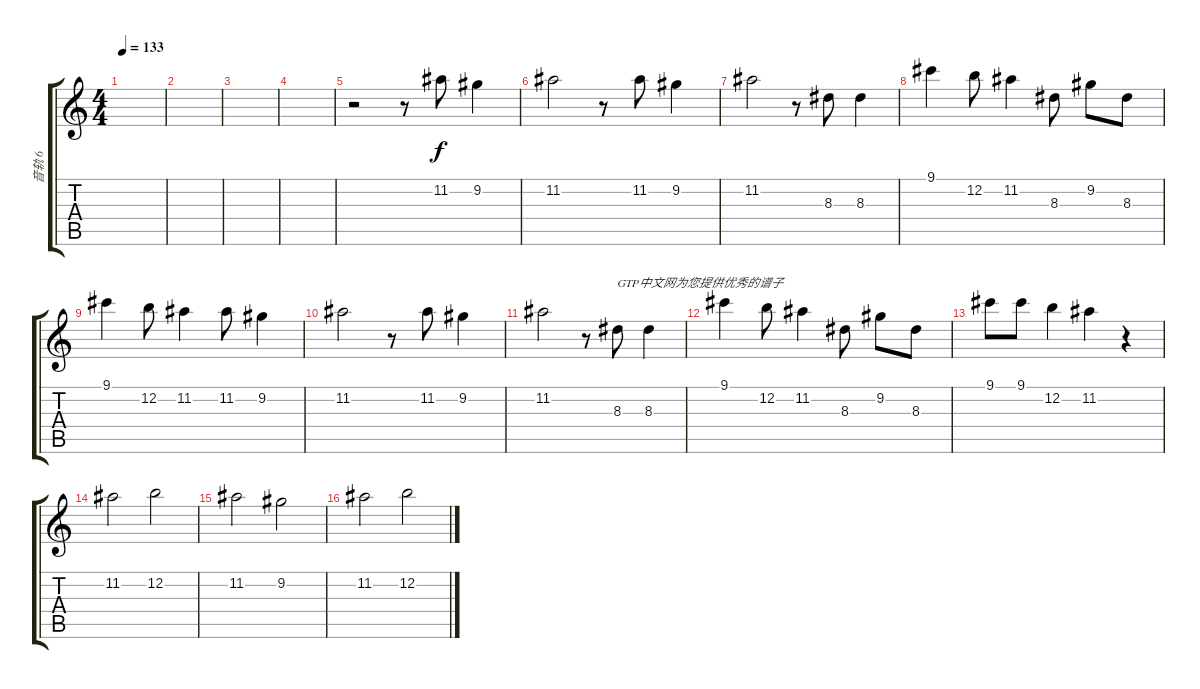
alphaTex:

\track ("音轨 6" "音轨 6") {instrument distortionguitar}
\staff {score tabs}
\tuning (E4 B3 G3 D3 A2 E2) {hide}
\ts (4 4)
\tempo 133
\clef g2
\ks c
|
|
|
|
r.2 r.8 11.2.8 9.2.4 |
11.2.2 r.8 11.2.8 9.2.4 |
11.2.2 r.8 8.3.8 8.3.4 |
9.1.4 12.2.8 11.2.4 8.3.8 9.2.8 8.3.8 |
9.1.4 12.2.8 11.2.4 11.2.8 9.2.4 |
11.2.2 r.8 11.2.8 9.2.4 |
11.2.2 r.8 8.3.8{txt "GTP中文网为您提供优秀的谱子"} 8.3.4 |
9.1.4 12.2.8 11.2.4 8.3.8 9.2.8 8.3.8 |
9.1.8 9.1.8 12.2.4 11.2.4 r.4 |
11.2.2 12.2.2 |
11.2.2 9.2.2 |
11.2.2 12.2.2
